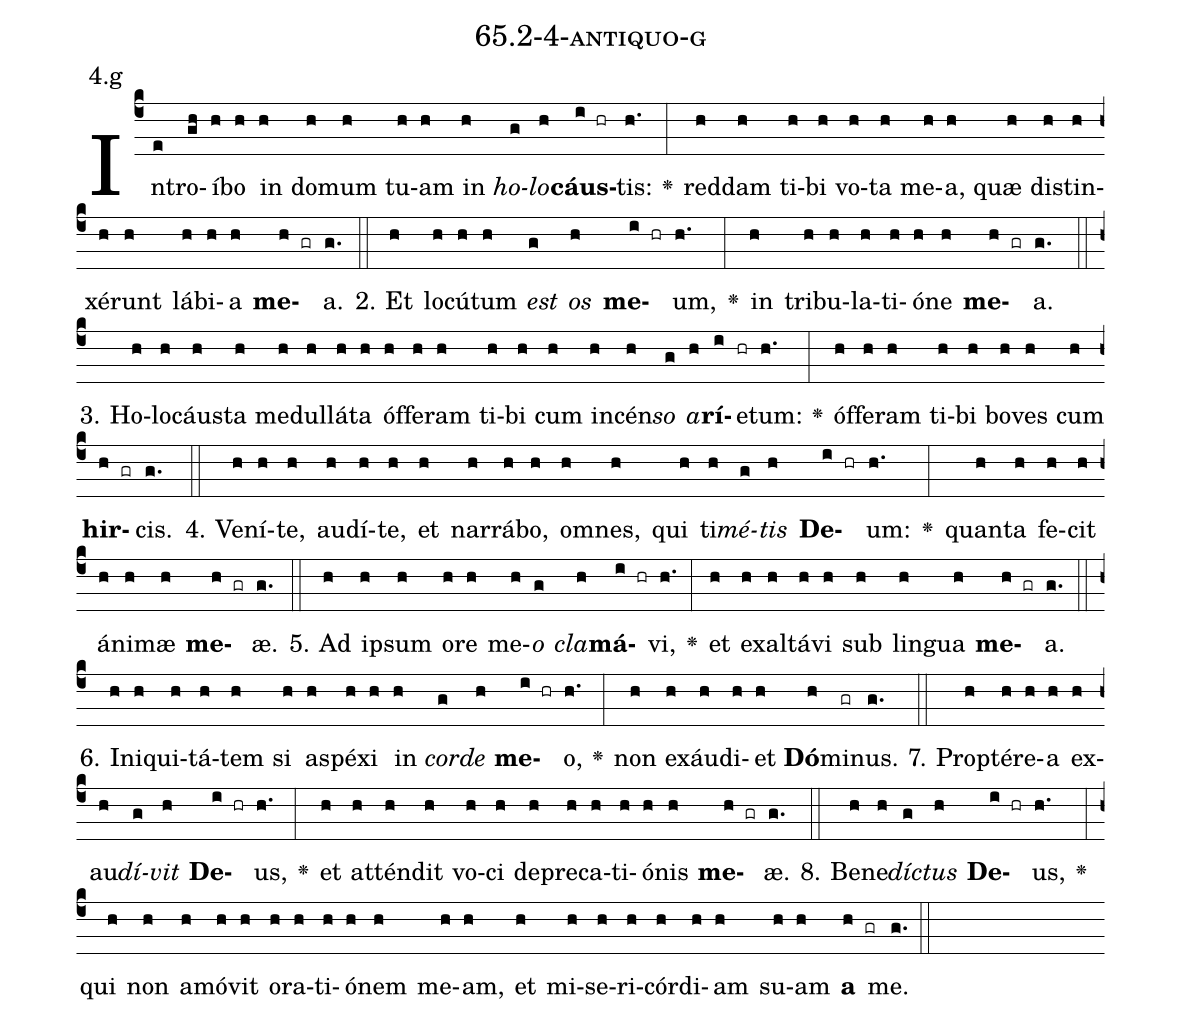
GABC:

name: 65.2-4-antiquo-g;
annotation: 4.g;
%%
(c4)In(e)tro(gh)í(h)bo(h) in(h) do(h)mum(h) tu(h)am(h) in(h) <i>ho</i>(g)<i>lo</i>(h)<b>cáus</b>(i hr)tis:(h.) <v>\greheightstar</v>(:) red(h)dam(h) ti(h)bi(h) vo(h)ta(h) me(h)a,(h) quæ(h) di(h)stin(h)xé(h)runt(h) lá(h)bi(h)a(h) <b>me</b>(h gr)a.(g.) (::)
2. Et(h) lo(h)cú(h)tum(h) <i>est</i>(g) <i>os</i>(h) <b>me</b>(i hr)um,(h.) <v>\greheightstar</v>(:) in(h) tri(h)bu(h)la(h)ti(h)ó(h)ne(h) <b>me</b>(h gr)a.(g.) (::)
3. Ho(h)lo(h)cáus(h)ta(h) me(h)dul(h)lá(h)ta(h) óf(h)fe(h)ram(h) ti(h)bi(h) cum(h) in(h)cén(h)<i>so</i>(g) <i>a</i>(h)<b>rí</b>(i)e(hr)tum:(h.) <v>\greheightstar</v>(:) óf(h)fe(h)ram(h) ti(h)bi(h) bo(h)ves(h) cum(h) <b>hir</b>(h gr)cis.(g.) (::)
4. Ve(h)ní(h)te,(h) au(h)dí(h)te,(h) et(h) nar(h)rá(h)bo,(h) om(h)nes,(h) qui(h) ti(h)<i>mé</i>(g)<i>tis</i>(h) <b>De</b>(i hr)um:(h.) <v>\greheightstar</v>(:) quan(h)ta(h) fe(h)cit(h) á(h)ni(h)mæ(h) <b>me</b>(h gr)æ.(g.) (::)
5. Ad(h) ip(h)sum(h) o(h)re(h) me(h)<i>o</i>(g) <i>cla</i>(h)<b>má</b>(i hr)vi,(h.) <v>\greheightstar</v>(:) et(h) ex(h)al(h)tá(h)vi(h) sub(h) lin(h)gua(h) <b>me</b>(h gr)a.(g.) (::)
6. In(h)i(h)qui(h)tá(h)tem(h) si(h) a(h)spé(h)xi(h) in(h) <i>cor</i>(g)<i>de</i>(h) <b>me</b>(i hr)o,(h.) <v>\greheightstar</v>(:) non(h) ex(h)áu(h)di(h)et(h) <b>Dó</b>(h)mi(gr)nus.(g.) (::)
7. Prop(h)tér(h)e(h)a(h) ex(h)au(h)<i>dí</i>(g)<i>vit</i>(h) <b>De</b>(i hr)us,(h.) <v>\greheightstar</v>(:) et(h) at(h)tén(h)dit(h) vo(h)ci(h) de(h)pre(h)ca(h)ti(h)ó(h)nis(h) <b>me</b>(h gr)æ.(g.) (::)
8. Be(h)ne(h)<i>díc</i>(g)<i>tus</i>(h) <b>De</b>(i hr)us,(h.) <v>\greheightstar</v>(:) qui(h) non(h) a(h)mó(h)vit(h) o(h)ra(h)ti(h)ó(h)nem(h) me(h)am,(h) et(h) mi(h)se(h)ri(h)cór(h)di(h)am(h) su(h)am(h) <b>a</b>(h gr) me.(g.) (::)
